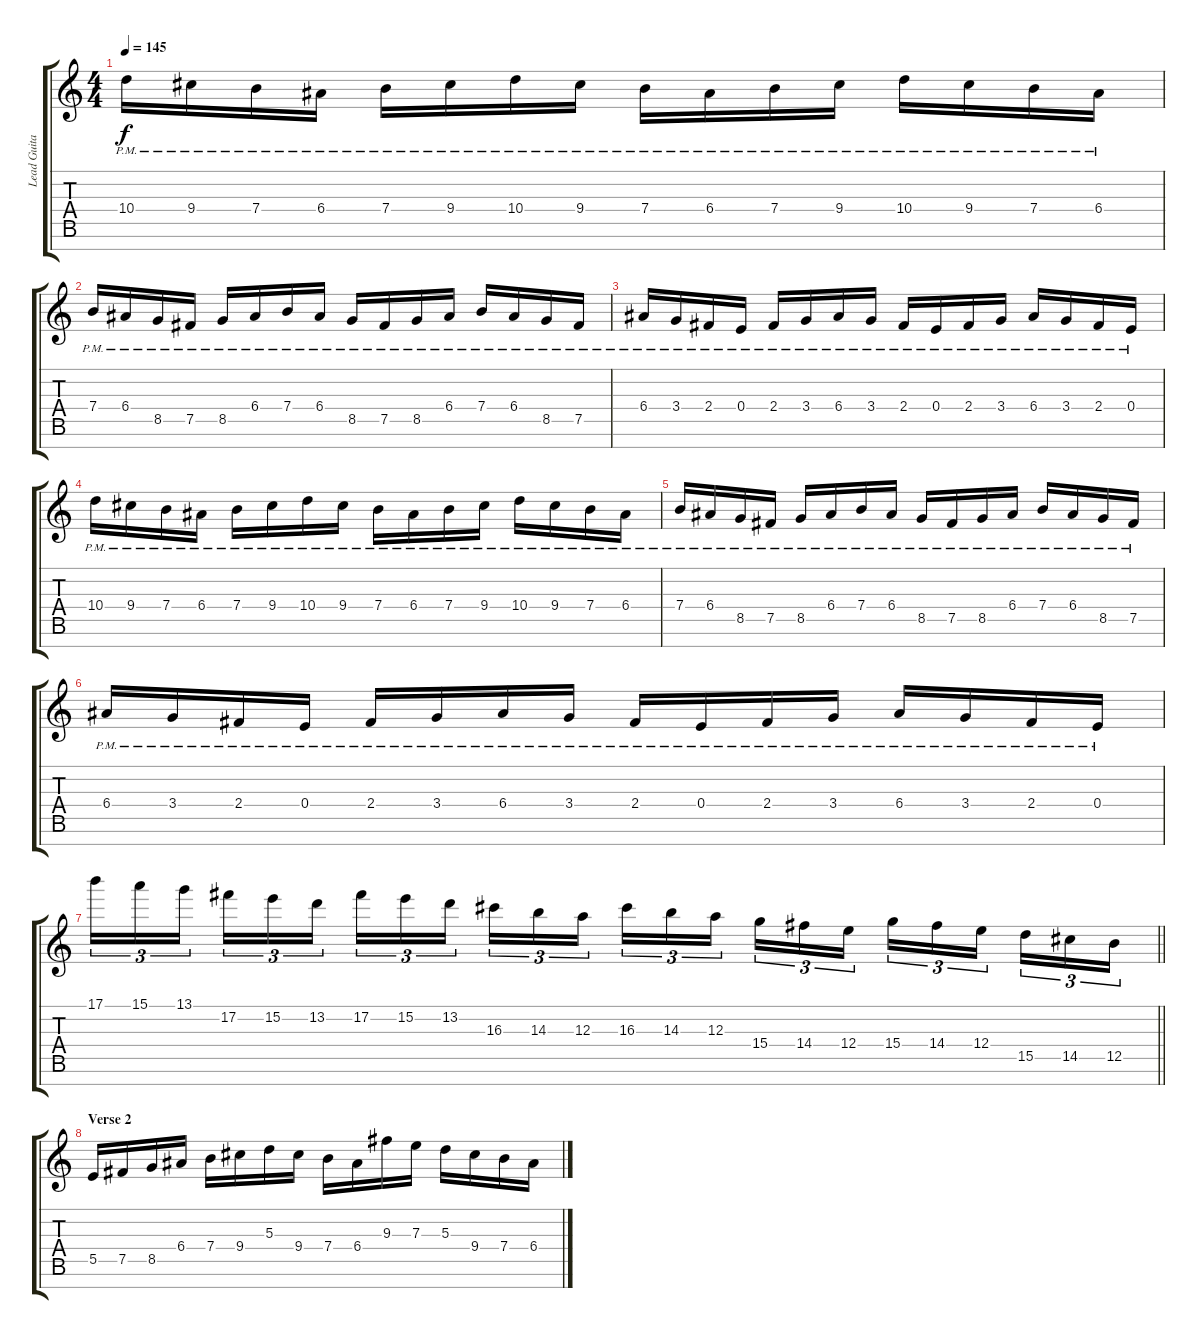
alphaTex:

\track ("Lead Guitar (Chris Storey)" "Lead Guita") {instrument distortionguitar}
\staff {score tabs}
\tuning (Gb4 Db4 A3 E3 B2 Gb2 B1) {hide}
\ts (4 4)
\tempo 145
\clef g2
\ks c
10.4{pm}.16{dy f} 9.4{pm}.16 7.4{pm}.16 6.4{pm}.16 7.4{pm}.16 9.4{pm}.16 10.4{pm}.16 9.4{pm}.16 7.4{pm}.16 6.4{pm}.16 7.4{pm}.16 9.4{pm}.16 10.4{pm}.16 9.4{pm}.16 7.4{pm}.16 6.4{pm}.16 |
7.4{pm}.16 6.4{pm}.16 8.5{pm}.16 7.5{pm}.16 8.5{pm}.16 6.4{pm}.16 7.4{pm}.16 6.4{pm}.16 8.5{pm}.16 7.5{pm}.16 8.5{pm}.16 6.4{pm}.16 7.4{pm}.16 6.4{pm}.16 8.5{pm}.16 7.5{pm}.16 |
6.4{pm}.16 3.4{pm}.16 2.4{pm}.16 0.4{pm}.16 2.4{pm}.16 3.4{pm}.16 6.4{pm}.16 3.4{pm}.16 2.4{pm}.16 0.4{pm}.16 2.4{pm}.16 3.4{pm}.16 6.4{pm}.16 3.4{pm}.16 2.4{pm}.16 0.4{pm}.16 |
10.4{pm}.16 9.4{pm}.16 7.4{pm}.16 6.4{pm}.16 7.4{pm}.16 9.4{pm}.16 10.4{pm}.16 9.4{pm}.16 7.4{pm}.16 6.4{pm}.16 7.4{pm}.16 9.4{pm}.16 10.4{pm}.16 9.4{pm}.16 7.4{pm}.16 6.4{pm}.16 |
7.4{pm}.16 6.4{pm}.16 8.5{pm}.16 7.5{pm}.16 8.5{pm}.16 6.4{pm}.16 7.4{pm}.16 6.4{pm}.16 8.5{pm}.16 7.5{pm}.16 8.5{pm}.16 6.4{pm}.16 7.4{pm}.16 6.4{pm}.16 8.5{pm}.16 7.5{pm}.16 |
6.4{pm}.16 3.4{pm}.16 2.4{pm}.16 0.4{pm}.16 2.4{pm}.16 3.4{pm}.16 6.4{pm}.16 3.4{pm}.16 2.4{pm}.16 0.4{pm}.16 2.4{pm}.16 3.4{pm}.16 6.4{pm}.16 3.4{pm}.16 2.4{pm}.16 0.4{pm}.16 |
\barLineRight lightlight
17.1.16{tu (3 2)} 15.1.16{tu (3 2)} 13.1.16{tu (3 2) beam splitsecondary} 17.2.16{tu (3 2)} 15.2.16{tu (3 2)} 13.2.16{tu (3 2)} 17.2.16{tu (3 2)} 15.2.16{tu (3 2)} 13.2.16{tu (3 2) beam splitsecondary} 16.3.16{tu (3 2)} 14.3.16{tu (3 2)} 12.3.16{tu (3 2)} 16.3.16{tu (3 2)} 14.3.16{tu (3 2)} 12.3.16{tu (3 2) beam splitsecondary} 15.4.16{tu (3 2)} 14.4.16{tu (3 2)} 12.4.16{tu (3 2)} 15.4.16{tu (3 2)} 14.4.16{tu (3 2)} 12.4.16{tu (3 2) beam splitsecondary} 15.5.16{tu (3 2)} 14.5.16{tu (3 2)} 12.5.16{tu (3 2)} |
\section ("" "Verse 2")
5.5.16 7.5.16 8.5.16 6.4.16 7.4.16 9.4.16 5.3.16 9.4.16 7.4.16 6.4.16 9.3.16 7.3.16 5.3.16 9.4.16 7.4.16 6.4.16
